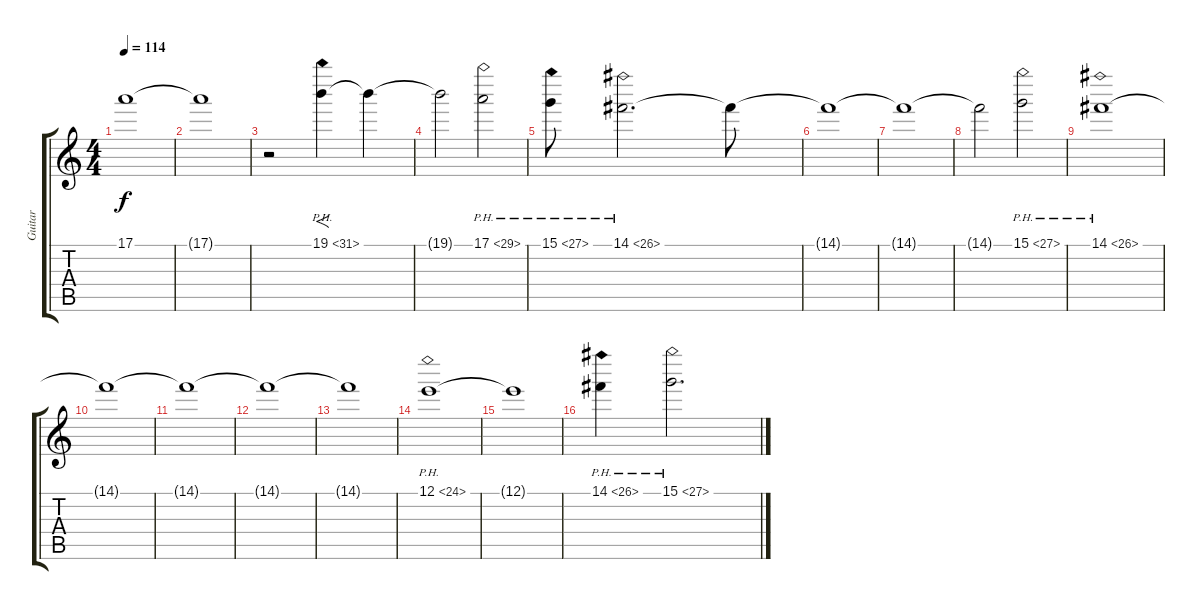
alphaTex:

\track ("Guitar" "Guitar") {instrument distortionguitar}
\staff {score tabs}
\tuning (E4 B3 G3 D3 A2 E2) {hide}
\ts (4 4)
\tempo 114
\clef g2
\ks c
17.1{t}.1{dy f} |
17.1{t}.1 |
r.2 19.1{ph 12}.4{f instrument fx6goblins} 19.1{t}.4 |
19.1{t}.2 17.1{ph 12}.2 |
15.1{ph 12}.8 14.1{ph 12}.2{d} 14.1{t}.8 |
14.1{t}.1 |
14.1{t}.1 |
14.1{t}.2 15.1{ph 12}.2 |
14.1{ph 12}.1 |
14.1{t}.1 |
14.1{t}.1 |
14.1{t}.1 |
14.1{t}.1 |
12.1{ph 12}.1{instrument fx6goblins} |
12.1{t}.1 |
14.1{ph 12}.4 15.1{ph 12}.2{d}
